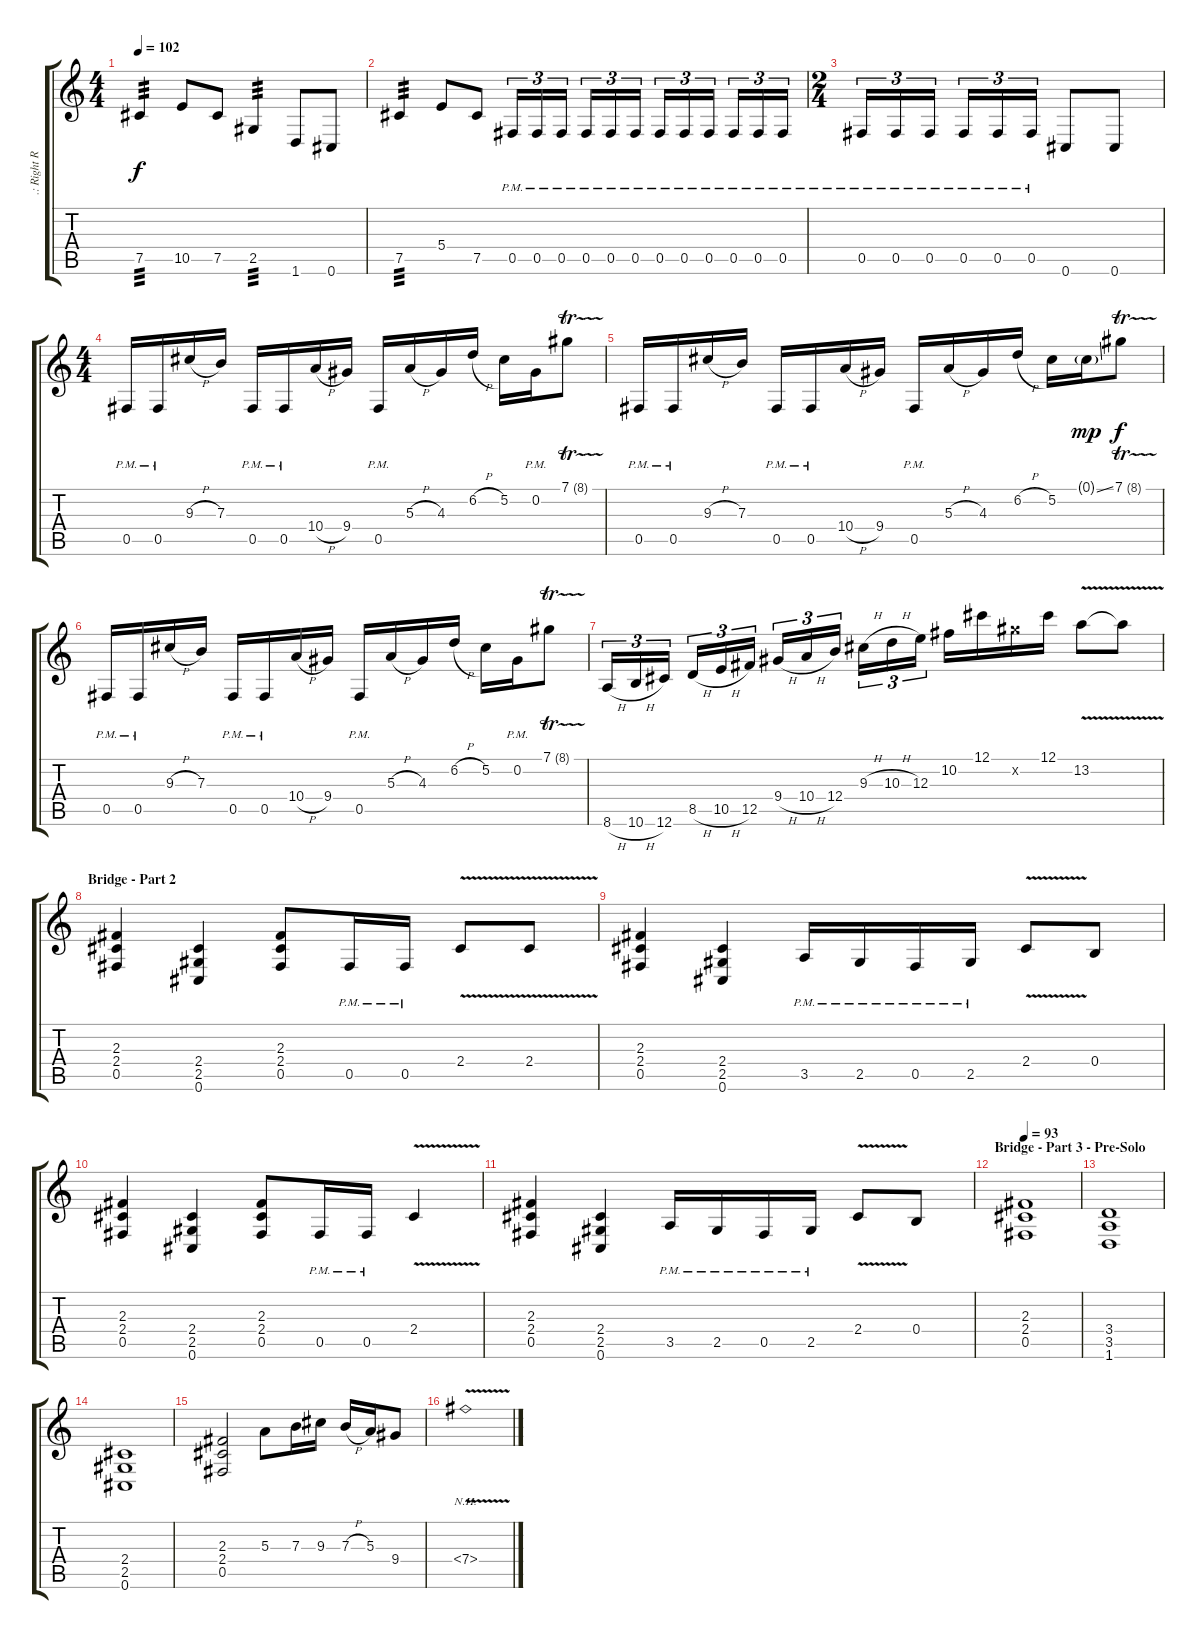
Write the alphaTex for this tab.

\track (".: Right Rythm Guitar :." ".: Right R") {instrument distortionguitar}
\staff {score tabs}
\tuning (Db4 Ab3 E3 B2 Gb2 Db2) {hide}
\ts (4 4)
\tempo 102
\clef g2
\ks c
7.5.4{tp 3 dy f} 10.5.8 7.5.8 2.5.4{tp 3} 1.6.8 0.6.8 |
7.5.4{tp 3} 5.4.8 7.5.8 0.5{pm}.16{tu (3 2)} 0.5{pm}.16{tu (3 2)} 0.5{pm}.16{tu (3 2) beam splitsecondary} 0.5{pm}.16{tu (3 2)} 0.5{pm}.16{tu (3 2)} 0.5{pm}.16{tu (3 2)} 0.5{pm}.16{tu (3 2)} 0.5{pm}.16{tu (3 2)} 0.5{pm}.16{tu (3 2) beam splitsecondary} 0.5{pm}.16{tu (3 2)} 0.5{pm}.16{tu (3 2)} 0.5{pm}.16{tu (3 2)} |
\ts (2 4)
0.5{pm}.16{tu (3 2)} 0.5{pm}.16{tu (3 2)} 0.5{pm}.16{tu (3 2) beam splitsecondary} 0.5{pm}.16{tu (3 2)} 0.5{pm}.16{tu (3 2)} 0.5{pm}.16{tu (3 2)} 0.6.8 0.6.8 |
\ts (4 4)
0.5{pm}.16 0.5{pm}.16 9.3{h}.16 7.3.16 0.5{pm}.16 0.5{pm}.16 10.4{h}.16 9.4.16 0.5{pm}.16 5.3{h}.16 4.3.16 6.2{h}.16 5.2.16 0.2{pm}.16 7.1{tr (8 32)}.8 |
0.5{pm}.16 0.5{pm}.16 9.3{h}.16 7.3.16 0.5{pm}.16 0.5{pm}.16 10.4{h}.16 9.4.16 0.5{pm}.16 5.3{h}.16 4.3.16 6.2{h}.16 5.2.16 0.1{ss g}.16{dy mp} 7.1{tr (8 32)}.8{dy f} |
0.5{pm}.16 0.5{pm}.16 9.3{h}.16 7.3.16 0.5{pm}.16 0.5{pm}.16 10.4{h}.16 9.4.16 0.5{pm}.16 5.3{h}.16 4.3.16 6.2{h}.16 5.2.16 0.2{pm}.16 7.1{tr (8 32)}.8 |
8.6{h}.16{tu (3 2)} 10.6{h}.16{tu (3 2)} 12.6.16{tu (3 2) beam splitsecondary} 8.5{h}.16{tu (3 2)} 10.5{h}.16{tu (3 2)} 12.5.16{tu (3 2)} 9.4{h}.16{tu (3 2)} 10.4{h}.16{tu (3 2)} 12.4.16{tu (3 2) beam splitsecondary} 9.3{h}.16{tu (3 2)} 10.3{h}.16{tu (3 2)} 12.3.16{tu (3 2)} 10.2.16 12.1.16 12.2{x}.16 12.1.16 13.2{v}.8 13.2{t}.8 |
\section ("" "Bridge - Part 2")
(2.3 2.4 0.5).4 (2.4 2.5 0.6).4 (2.3 2.4 0.5).8 0.5{pm}.16 0.5{pm}.16 2.4{v}.8 2.4{v}.8 |
(2.3 2.4 0.5).4 (2.4 2.5 0.6).4 3.5{pm}.16 2.5{pm}.16 0.5{pm}.16 2.5{pm}.16 2.4{v}.8 0.4.8 |
(2.3 2.4 0.5).4 (2.4 2.5 0.6).4 (2.3 2.4 0.5).8 0.5{pm}.16 0.5{pm}.16 2.4{v}.4 |
(2.3 2.4 0.5).4 (2.4 2.5 0.6).4 3.5{pm}.16 2.5{pm}.16 0.5{pm}.16 2.5{pm}.16 2.4{v}.8 0.4.8 |
\section ("" "Bridge - Part 3 - Pre-Solo")
\tempo 93
(2.3 2.4 0.5).1 |
(3.4 3.5 1.6).1 |
(2.4 2.5 0.6).1 |
(2.3 2.4 0.5).2 5.3.8 7.3.16 9.3.16 7.3{h}.16 5.3.16 9.4.8 |
7.4{nh v}.1
